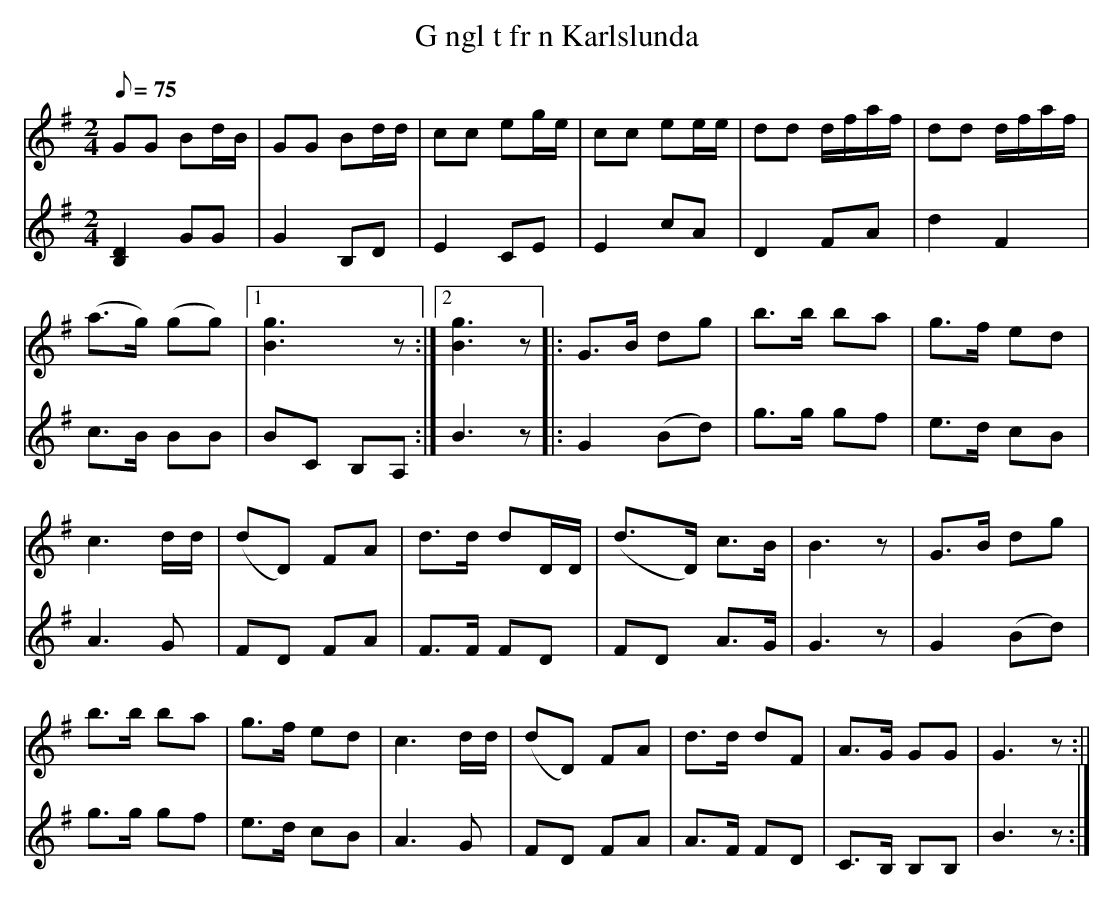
X:1
T: G ngl t fr n Karlslunda
M: 2/4
L: 1/8
Q: 75
K:G % 1 sharps
GG Bd/2B/2|GG Bd/2d/2|cc eg/2e/2|cc ee/2e/2|dd d/2f/2a/2f/2|dd d/2f/2a/2f/2|
(a3/2g/2) (gg)|1[g3B3] z:|2[g3B3] z||:G3/2B/2 dg|b3/2b/2 ba|g3/2f/2 ed|
c3 d/2d/2|(dD) FA|d3/2d/2 dD/2D/2|(d3/2D/2) c3/2B/2|B3 z|G3/2B/2 dg|
b3/2b/2 ba|g3/2f/2 ed|c3 d/2d/2|(dD) FA|d3/2d/2 dF|A3/2G/2 GG|G3 z:||
V:2
[D2B,2] GG|G2 B,D|E2 CE|E2 cA|D2 FA|d2 F2|
c3/2B/2 BB|BC B,A,:|B3 z||:G2 (Bd)|g3/2g/2 gf|e3/2d/2 cB|
A3 G|FD FA|F3/2F/2 FD|FD A3/2G/2|G3 z|G2 (Bd)|
g3/2g/2 gf|e3/2d/2 cB|A3 G|FD FA|A3/2F/2 FD|C3/2B,/2 B,B,|B3 z:|
